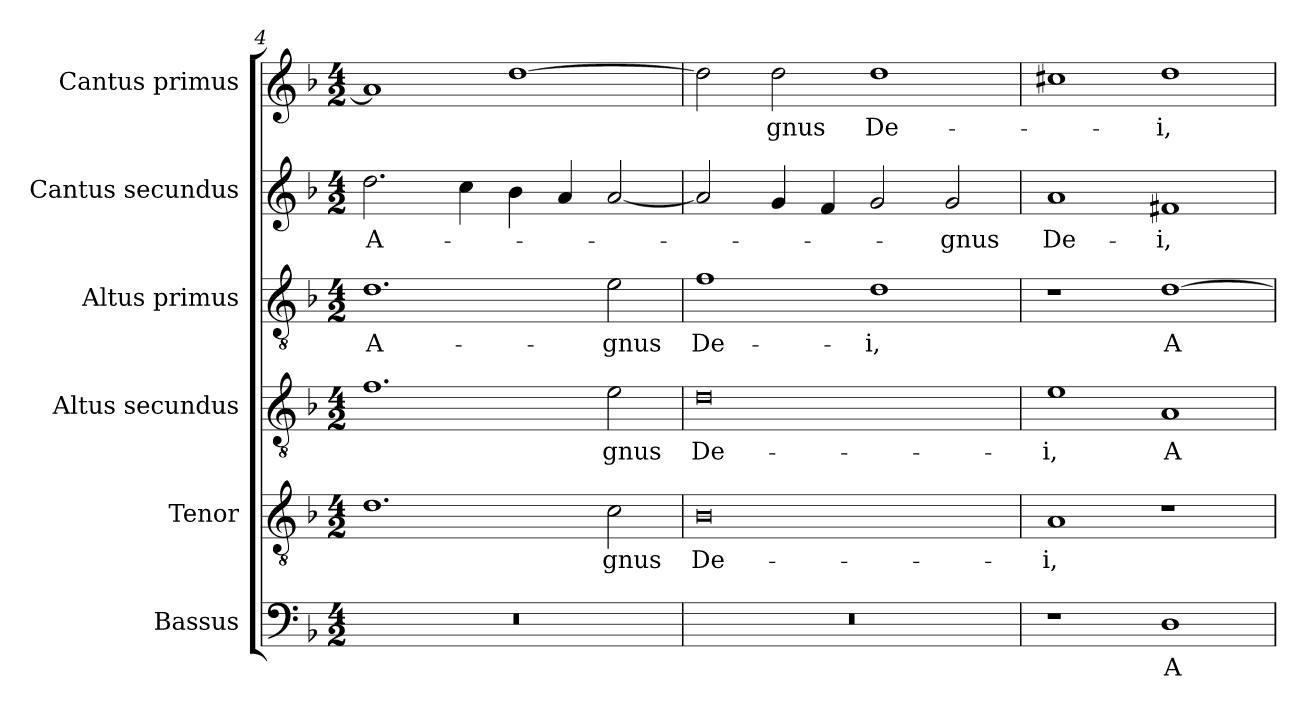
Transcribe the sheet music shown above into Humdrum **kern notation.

**kern	**text	**kern	**text	**kern	**text	**kern	**text	**kern	**text	**kern	**text
*part6	*part6	*part5	*part5	*part4	*part4	*part3	*part3	*part2	*part2	*part1	*part1
*staff6	*staff6	*staff5	*staff5	*staff4	*staff4	*staff3	*staff3	*staff2	*staff2	*staff1	*staff1
*I"Bassus	*	*I"Tenor	*	*I"Altus secundus	*	*I"Altus primus	*	*I"Cantus secundus	*	*I"Cantus primus	*
*I'B.	*	*I'T.	*	*	*	*I'A. I	*	*	*	*I'C. I	*
*clefF4	*	*clefGv2	*	*clefGv2	*	*clefGv2	*	*clefG2	*	*clefG2	*
*	*	*ITrd7c12	*	*ITrd7c12	*	*ITrd7c12	*	*	*	*	*
*k[b-]	*	*k[b-]	*	*k[b-]	*	*k[b-]	*	*k[b-]	*	*k[b-]	*
*d:	*	*d:	*	*d:	*	*d:	*	*d:	*	*d:	*
*M4/2	*	*M4/2	*	*M4/2	*	*M4/2	*	*M4/2	*	*M4/2	*
=4	=4	=4	=4	=4	=4	=4	=4	=4	=4	=4	=4
!LO:N:vis=1	!	!	!	!	!	!	!	!	!	!	!
!	!	!	!	!	!	!	!LO:LY:b:color=#000000	!	!	!	!
!	!	!	!	!	!	!	!	!	!LO:LY:b:color=#000000	!	!
0r	.	1.Di	.	1.Fi	.	1.Di	A-	2.ddi\	A-	1ai]	.
.	.	.	.	.	.	.	.	4cci\	.	.	.
.	.	.	.	.	.	.	.	4b-i\	.	[1ddi	.
.	.	.	.	.	.	.	.	4ai/	.	.	.
!	!	!	!LO:LY:b:color=#000000	!	!	!	!	!	!	!	!
!	!	!	!	!	!LO:LY:b:color=#000000	!	!	!	!	!	!
!	!	!	!	!	!	!	!LO:LY:b:color=#000000	!	!	!	!
.	.	2Ci\	-gnus	2Ei\	-gnus	2Ei\	-gnus	[2ai/	.	.	.
!!LO:LB:g=z
=5	=5	=5	=5	=5	=5	=5	=5	=5	=5	=5	=5
!LO:N:vis=1	!	!	!	!	!	!	!	!	!	!	!
!	!	!	!LO:LY:b:color=#000000	!	!	!	!	!	!	!	!
!	!	!	!	!	!LO:LY:b:color=#000000	!	!	!	!	!	!
!	!	!	!	!	!	!	!LO:LY:b:color=#000000	!	!	!	!
0r	.	0BB-i	De-	0Di	De-	1Fi	De-	2ai/]	.	2ddi\]	.
!	!	!	!	!	!	!	!	!	!	!	!LO:LY:b:color=#000000
.	.	.	.	.	.	.	.	4gi/	.	2ddi\	-gnus
.	.	.	.	.	.	.	.	4fi/	.	.	.
!	!	!	!	!	!	!	!LO:LY:b:color=#000000	!	!	!	!
!	!	!	!	!	!	!	!	!	!	!	!LO:LY:b:color=#000000
.	.	.	.	.	.	1Di	-i,	2gi/	.	1ddi	De-
!	!	!	!	!	!	!	!	!	!LO:LY:b:color=#000000	!	!
.	.	.	.	.	.	.	.	2gi/	-gnus	.	.
=6	=6	=6	=6	=6	=6	=6	=6	=6	=6	=6	=6
!	!	!	!LO:LY:b:color=#000000	!	!	!	!	!	!	!	!
!	!	!	!	!	!LO:LY:b:color=#000000	!	!	!	!	!	!
!	!	!	!	!	!	!	!	!	!LO:LY:b:color=#000000	!	!
1r	.	1AAi	-i,	1Ei	-i,	1r	.	1ai	De-	1cc#Xi	.
!	!LO:LY:b:color=#000000	!	!	!	!	!	!	!	!	!	!
!	!	!	!	!	!LO:LY:b:color=#000000	!	!	!	!	!	!
!	!	!	!	!	!	!	!LO:LY:b:color=#000000	!	!	!	!
!	!	!	!	!	!	!	!	!	!LO:LY:b:color=#000000	!	!
!	!	!	!	!	!	!	!	!	!	!	!LO:LY:b:color=#000000
1Di	A-	1r	.	1AAi	A-	[1Di	A-	1f#Xi	-i,	1ddi	-i,
=	=	=	=	=	=	=	=	=	=	=	=
*-	*-	*-	*-	*-	*-	*-	*-	*-	*-	*-	*-
